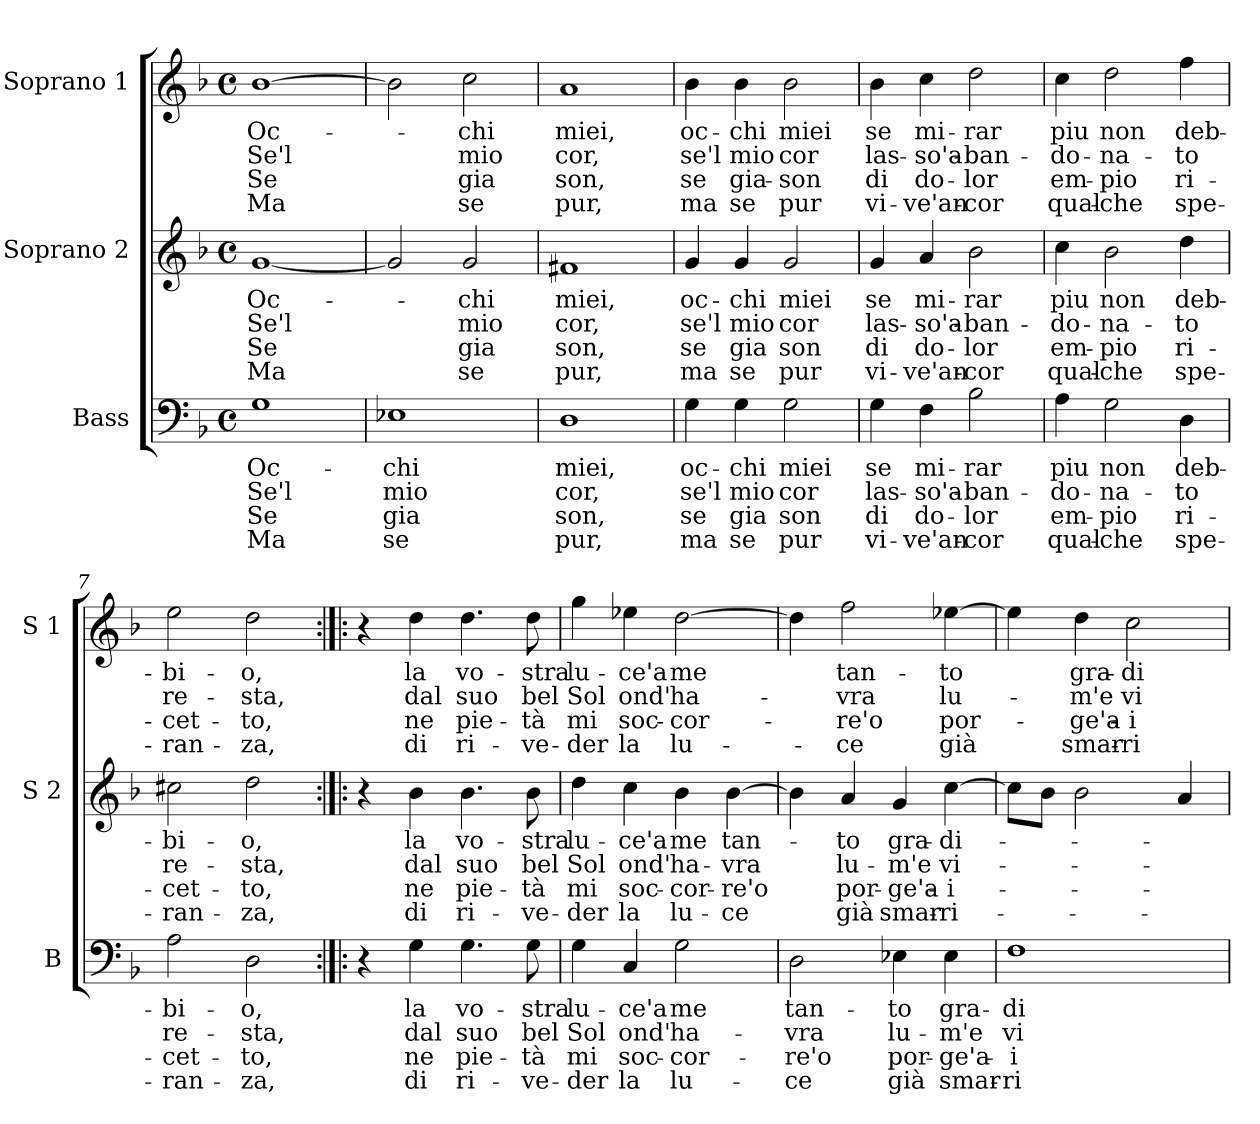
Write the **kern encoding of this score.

**kern	**text	**text	**text	**text	**kern	**text	**text	**text	**text	**kern	**text	**text	**text	**text
*part3	*part3	*part3	*part3	*part3	*part2	*part2	*part2	*part2	*part2	*part1	*part1	*part1	*part1	*part1
*staff3	*staff3	*staff3	*staff3	*staff3	*staff2	*staff2	*staff2	*staff2	*staff2	*staff1	*staff1	*staff1	*staff1	*staff1
*I"Bass	*	*	*	*	*I"Soprano 2	*	*	*	*	*I"Soprano 1	*	*	*	*
*I'B	*	*	*	*	*I'S 2	*	*	*	*	*I'S 1	*	*	*	*
*clefF4	*	*	*	*	*clefG2	*	*	*	*	*clefG2	*	*	*	*
*k[b-]	*	*	*	*	*k[b-]	*	*	*	*	*k[b-]	*	*	*	*
*F:	*	*	*	*	*F:	*	*	*	*	*F:	*	*	*	*
*M4/4	*	*	*	*	*M4/4	*	*	*	*	*M4/4	*	*	*	*
*met(c)	*	*	*	*	*met(c)	*	*	*	*	*met(c)	*	*	*	*
=1	=1	=1	=1	=1	=1	=1	=1	=1	=1	=1	=1	=1	=1	=1
!	!LO:LY:b	!LO:LY:b	!LO:LY:b	!LO:LY:b	!	!LO:LY:b	!LO:LY:b	!LO:LY:b	!LO:LY:b	!	!LO:LY:b	!LO:LY:b	!LO:LY:b	!LO:LY:b
1G	Oc-	Se'l	Se	Ma	[1g	Oc-	Se'l	Se	Ma	[1b-	Oc-	Se'l	Se	Ma
=2	=2	=2	=2	=2	=2	=2	=2	=2	=2	=2	=2	=2	=2	=2
!	!LO:LY:b	!LO:LY:b	!LO:LY:b	!LO:LY:b	!	!	!	!	!	!	!	!	!	!
1E-X	-chi	mio	gia	se	2g/]	.	.	.	.	2b-\]	.	.	.	.
!	!	!	!	!	!	!LO:LY:b	!LO:LY:b	!LO:LY:b	!LO:LY:b	!	!LO:LY:b	!LO:LY:b	!LO:LY:b	!LO:LY:b
.	.	.	.	.	2g/	-chi	mio	gia	se	2cc\	-chi	mio	gia	se
=3	=3	=3	=3	=3	=3	=3	=3	=3	=3	=3	=3	=3	=3	=3
!	!LO:LY:b	!LO:LY:b	!LO:LY:b	!LO:LY:b	!	!LO:LY:b	!LO:LY:b	!LO:LY:b	!LO:LY:b	!	!LO:LY:b	!LO:LY:b	!LO:LY:b	!LO:LY:b
1D	miei,	cor,	son,	pur,	1f#X	miei,	cor,	son,	pur,	1a	miei,	cor,	son,	pur,
!!LO:LB:g=z
=4	=4	=4	=4	=4	=4	=4	=4	=4	=4	=4	=4	=4	=4	=4
!	!LO:LY:b	!LO:LY:b	!LO:LY:b	!LO:LY:b	!	!LO:LY:b	!LO:LY:b	!LO:LY:b	!LO:LY:b	!	!LO:LY:b	!LO:LY:b	!LO:LY:b	!LO:LY:b
4G\	oc-	se'l	se	ma	4g/	oc-	se'l	se	ma	4b-\	oc-	se'l	se	ma
!	!LO:LY:b	!LO:LY:b	!LO:LY:b	!LO:LY:b	!	!LO:LY:b	!LO:LY:b	!LO:LY:b	!LO:LY:b	!	!LO:LY:b	!LO:LY:b	!LO:LY:b	!LO:LY:b
4G\	-chi	mio	gia	se	4g/	-chi	mio	gia	se	4b-\	-chi	mio	gia-	se
!	!LO:LY:b	!LO:LY:b	!LO:LY:b	!LO:LY:b	!	!LO:LY:b	!LO:LY:b	!LO:LY:b	!LO:LY:b	!	!LO:LY:b	!LO:LY:b	!LO:LY:b	!LO:LY:b
2G\	miei	cor	son	pur	2g/	miei	cor	son	pur	2b-\	miei	cor	-son	pur
=5	=5	=5	=5	=5	=5	=5	=5	=5	=5	=5	=5	=5	=5	=5
!	!LO:LY:b	!LO:LY:b	!LO:LY:b	!LO:LY:b	!	!LO:LY:b	!LO:LY:b	!LO:LY:b	!LO:LY:b	!	!LO:LY:b	!LO:LY:b	!LO:LY:b	!LO:LY:b
4G\	se	las-	di	vi-	4g/	se	las-	di	vi-	4b-\	se	las-	di	vi-
!	!LO:LY:b	!LO:LY:b	!LO:LY:b	!LO:LY:b	!	!LO:LY:b	!LO:LY:b	!LO:LY:b	!LO:LY:b	!	!LO:LY:b	!LO:LY:b	!LO:LY:b	!LO:LY:b
4F\	mi-	-so'a-	do-	-ve'an-	4a/	mi-	-so'a-	do-	-ve'an-	4cc\	mi-	-so'a-	do-	-ve'an-
!	!LO:LY:b	!LO:LY:b	!LO:LY:b	!LO:LY:b	!	!LO:LY:b	!LO:LY:b	!LO:LY:b	!LO:LY:b	!	!LO:LY:b	!LO:LY:b	!LO:LY:b	!LO:LY:b
2B-\	-rar	-ban-	-lor	-cor	2b-\	-rar	-ban-	-lor	-cor	2dd\	-rar	-ban-	-lor	-cor
=6	=6	=6	=6	=6	=6	=6	=6	=6	=6	=6	=6	=6	=6	=6
!	!LO:LY:b	!LO:LY:b	!LO:LY:b	!LO:LY:b	!	!LO:LY:b	!LO:LY:b	!LO:LY:b	!LO:LY:b	!	!LO:LY:b	!LO:LY:b	!LO:LY:b	!LO:LY:b
4A\	piu	-do-	em-	qual-	4cc\	piu	-do-	em-	qual-	4cc\	piu	-do-	em-	qual-
!	!LO:LY:b	!LO:LY:b	!LO:LY:b	!LO:LY:b	!	!LO:LY:b	!LO:LY:b	!LO:LY:b	!LO:LY:b	!	!LO:LY:b	!LO:LY:b	!LO:LY:b	!LO:LY:b
2G\	non	-na-	-pio	-che	2b-\	non	-na-	-pio	-che	2dd\	non	-na-	-pio	-che
!	!LO:LY:b	!LO:LY:b	!LO:LY:b	!LO:LY:b	!	!LO:LY:b	!LO:LY:b	!LO:LY:b	!LO:LY:b	!	!LO:LY:b	!LO:LY:b	!LO:LY:b	!LO:LY:b
4D\	deb-	-to	ri-	spe-	4dd\	deb-	-to	ri-	spe-	4ff\	deb-	-to	ri-	spe-
=7	=7	=7	=7	=7	=7	=7	=7	=7	=7	=7	=7	=7	=7	=7
!	!LO:LY:b	!LO:LY:b	!LO:LY:b	!LO:LY:b	!	!LO:LY:b	!LO:LY:b	!LO:LY:b	!LO:LY:b	!	!LO:LY:b	!LO:LY:b	!LO:LY:b	!LO:LY:b
2A\	-bi-	re-	-cet-	-ran-	2cc#X\	-bi-	re-	-cet-	-ran-	2ee\	-bi-	re-	-cet-	-ran-
!	!LO:LY:b	!LO:LY:b	!LO:LY:b	!LO:LY:b	!	!LO:LY:b	!LO:LY:b	!LO:LY:b	!LO:LY:b	!	!LO:LY:b	!LO:LY:b	!LO:LY:b	!LO:LY:b
2D\	-o,	-sta,	-to,	-za,	2dd\	-o,	-sta,	-to,	-za,	2dd\	-o,	-sta,	-to,	-za,
!!LO:PB:g=z
=8:|!|:	=8:|!|:	=8:|!|:	=8:|!|:	=8:|!|:	=8:|!|:	=8:|!|:	=8:|!|:	=8:|!|:	=8:|!|:	=8:|!|:	=8:|!|:	=8:|!|:	=8:|!|:	=8:|!|:
4r	.	.	.	.	4r	.	.	.	.	4r	.	.	.	.
!	!LO:LY:b	!LO:LY:b	!LO:LY:b	!LO:LY:b	!	!LO:LY:b	!LO:LY:b	!LO:LY:b	!LO:LY:b	!	!LO:LY:b	!LO:LY:b	!LO:LY:b	!LO:LY:b
4G\	la	dal	ne	di	4b-\	la	dal	ne	di	4dd\	la	dal	ne	di
!	!LO:LY:b	!LO:LY:b	!LO:LY:b	!LO:LY:b	!	!LO:LY:b	!LO:LY:b	!LO:LY:b	!LO:LY:b	!	!LO:LY:b	!LO:LY:b	!LO:LY:b	!LO:LY:b
4.G\	vo-	suo	pie-	ri-	4.b-\	vo-	suo	pie-	ri-	4.dd\	vo-	suo	pie-	ri-
!	!LO:LY:b	!LO:LY:b	!LO:LY:b	!LO:LY:b	!	!LO:LY:b	!LO:LY:b	!LO:LY:b	!LO:LY:b	!	!LO:LY:b	!LO:LY:b	!LO:LY:b	!LO:LY:b
8G\	-stra	bel	-tà	-ve-	8b-\	-stra	bel	-tà	-ve-	8dd\	-stra	bel	-tà	-ve-
=9	=9	=9	=9	=9	=9	=9	=9	=9	=9	=9	=9	=9	=9	=9
!	!LO:LY:b	!LO:LY:b	!LO:LY:b	!LO:LY:b	!	!LO:LY:b	!LO:LY:b	!LO:LY:b	!LO:LY:b	!	!LO:LY:b	!LO:LY:b	!LO:LY:b	!LO:LY:b
4G\	lu-	Sol	mi	-der	4dd\	lu-	Sol	mi	-der	4gg\	lu-	Sol	mi	-der
!	!LO:LY:b	!LO:LY:b	!LO:LY:b	!LO:LY:b	!	!LO:LY:b	!LO:LY:b	!LO:LY:b	!LO:LY:b	!	!LO:LY:b	!LO:LY:b	!LO:LY:b	!LO:LY:b
4C/	-ce'a	ond'	soc-	la	4cc\	-ce'a	ond'	soc-	la	4ee-X\	-ce'a	ond'	soc-	la
!	!LO:LY:b	!LO:LY:b	!LO:LY:b	!LO:LY:b	!	!LO:LY:b	!LO:LY:b	!LO:LY:b	!LO:LY:b	!	!LO:LY:b	!LO:LY:b	!LO:LY:b	!LO:LY:b
2G\	me	ha-	-cor-	lu-	4b-\	me	ha-	-cor-	lu-	[2dd\	me	ha-	-cor-	lu-
!	!	!	!	!	!	!LO:LY:b	!LO:LY:b	!LO:LY:b	!LO:LY:b	!	!	!	!	!
.	.	.	.	.	[4b-\	tan-	-vra	-re'o	-ce	.	.	.	.	.
=10	=10	=10	=10	=10	=10	=10	=10	=10	=10	=10	=10	=10	=10	=10
!	!LO:LY:b	!LO:LY:b	!LO:LY:b	!LO:LY:b	!	!	!	!	!	!	!	!	!	!
2D\	tan-	-vra	-re'o	-ce	4b-\]	.	.	.	.	4dd\]	.	.	.	.
!	!	!	!	!	!	!LO:LY:b	!LO:LY:b	!LO:LY:b	!LO:LY:b	!	!LO:LY:b	!LO:LY:b	!LO:LY:b	!LO:LY:b
.	.	.	.	.	4a/	-to	lu-	por-	già	2ff\	tan-	-vra	-re'o	-ce
!	!LO:LY:b	!LO:LY:b	!LO:LY:b	!LO:LY:b	!	!LO:LY:b	!LO:LY:b	!LO:LY:b	!LO:LY:b	!	!	!	!	!
4E-X\	-to	lu-	por-	già	4g/	gra-	-m'e	-ge'a-	smar-	.	.	.	.	.
!	!LO:LY:b	!LO:LY:b	!LO:LY:b	!LO:LY:b	!	!LO:LY:b	!LO:LY:b	!LO:LY:b	!LO:LY:b	!	!LO:LY:b	!LO:LY:b	!LO:LY:b	!LO:LY:b
4E-\	gra-	-m'e	-ge'a-	smar-	[4cc\	-di-	vi-	-i-	-ri-	[4ee-X\	-to	lu-	por-	già
=11	=11	=11	=11	=11	=11	=11	=11	=11	=11	=11	=11	=11	=11	=11
!	!LO:LY:b	!LO:LY:b	!LO:LY:b	!LO:LY:b	!	!	!	!	!	!	!	!	!	!
1F	-di-	vi-	-i-	-ri-	8cc\L]	.	.	.	.	4ee-\]	.	.	.	.
.	.	.	.	.	8b-\J	.	.	.	.	.	.	.	.	.
!	!	!	!	!	!	!	!	!	!	!	!LO:LY:b	!LO:LY:b	!LO:LY:b	!LO:LY:b
.	.	.	.	.	2b-\	.	.	.	.	4dd\	gra-	-m'e	-ge'a-	smar-
!	!	!	!	!	!	!	!	!	!	!	!LO:LY:b	!LO:LY:b	!LO:LY:b	!LO:LY:b
.	.	.	.	.	.	.	.	.	.	2cc\	-di-	vi-	-i-	-ri-
.	.	.	.	.	4a/	.	.	.	.	.	.	.	.	.
=	=	=	=	=	=	=	=	=	=	=	=	=	=	=
*-	*-	*-	*-	*-	*-	*-	*-	*-	*-	*-	*-	*-	*-	*-
